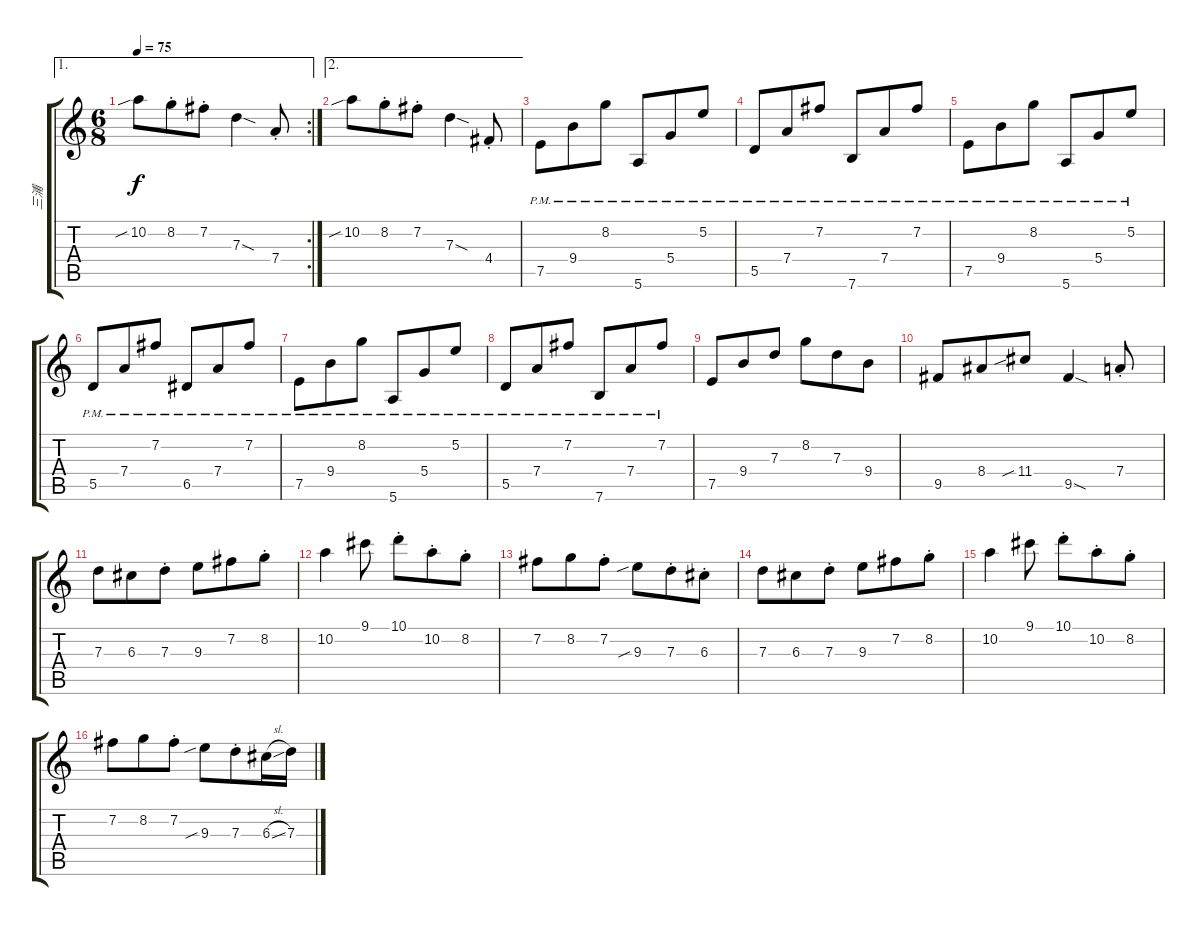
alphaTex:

\track ("三浦" "三浦") {instrument acousticguitarsteel}
\staff {score tabs}
\tuning (E4 B3 G3 D3 A2 E2) {hide}
\ae 1
\rc 2
\ts (6 8)
\tempo 75
\clef g2
\ks c
10.2{sib}.8{dy f} 8.2{st}.8 7.2{st}.8 7.3{sod}.4 7.4{st}.8 |
\ae 2
10.2{sib}.8 8.2{st}.8 7.2{st}.8 7.3{sod}.4 4.4{st}.8 |
7.5{pm}.8 9.4{pm}.8 8.2{pm}.8 5.6{pm}.8 5.4{pm}.8 5.2{pm}.8 |
5.5{pm}.8 7.4{pm}.8 7.2{pm}.8 7.6{pm}.8 7.4{pm}.8 7.2{pm}.8 |
7.5{pm}.8 9.4{pm}.8 8.2{pm}.8 5.6{pm}.8 5.4{pm}.8 5.2{pm}.8 |
5.5{pm}.8 7.4{pm}.8 7.2{pm}.8 6.5{pm}.8 7.4{pm}.8 7.2{pm}.8 |
7.5{pm}.8 9.4{pm}.8 8.2{pm}.8 5.6{pm}.8 5.4{pm}.8 5.2{pm}.8 |
5.5{pm}.8 7.4{pm}.8 7.2{pm}.8 7.6{pm}.8 7.4{pm}.8 7.2{pm}.8 |
7.5.8 9.4.8 7.3.8 8.2.8 7.3.8 9.4.8 |
9.5.8 8.4.8 11.4{sib}.8 9.5{sod}.4 7.4{st}.8 |
7.3.8 6.3.8 7.3{st}.8 9.3.8 7.2.8 8.2{st}.8 |
10.2.4 9.1.8 10.1{st}.8 10.2{st}.8 8.2{st}.8 |
7.2.8 8.2.8 7.2{st}.8 9.3{sib}.8 7.3{st}.8 6.3{st}.8 |
7.3.8 6.3.8 7.3{st}.8 9.3.8 7.2.8 8.2{st}.8 |
10.2.4 9.1.8 10.1{st}.8 10.2{st}.8 8.2{st}.8 |
7.2.8 8.2.8 7.2{st}.8 9.3{sib}.8 7.3{st}.8 6.3{sl}.16 7.3.16
